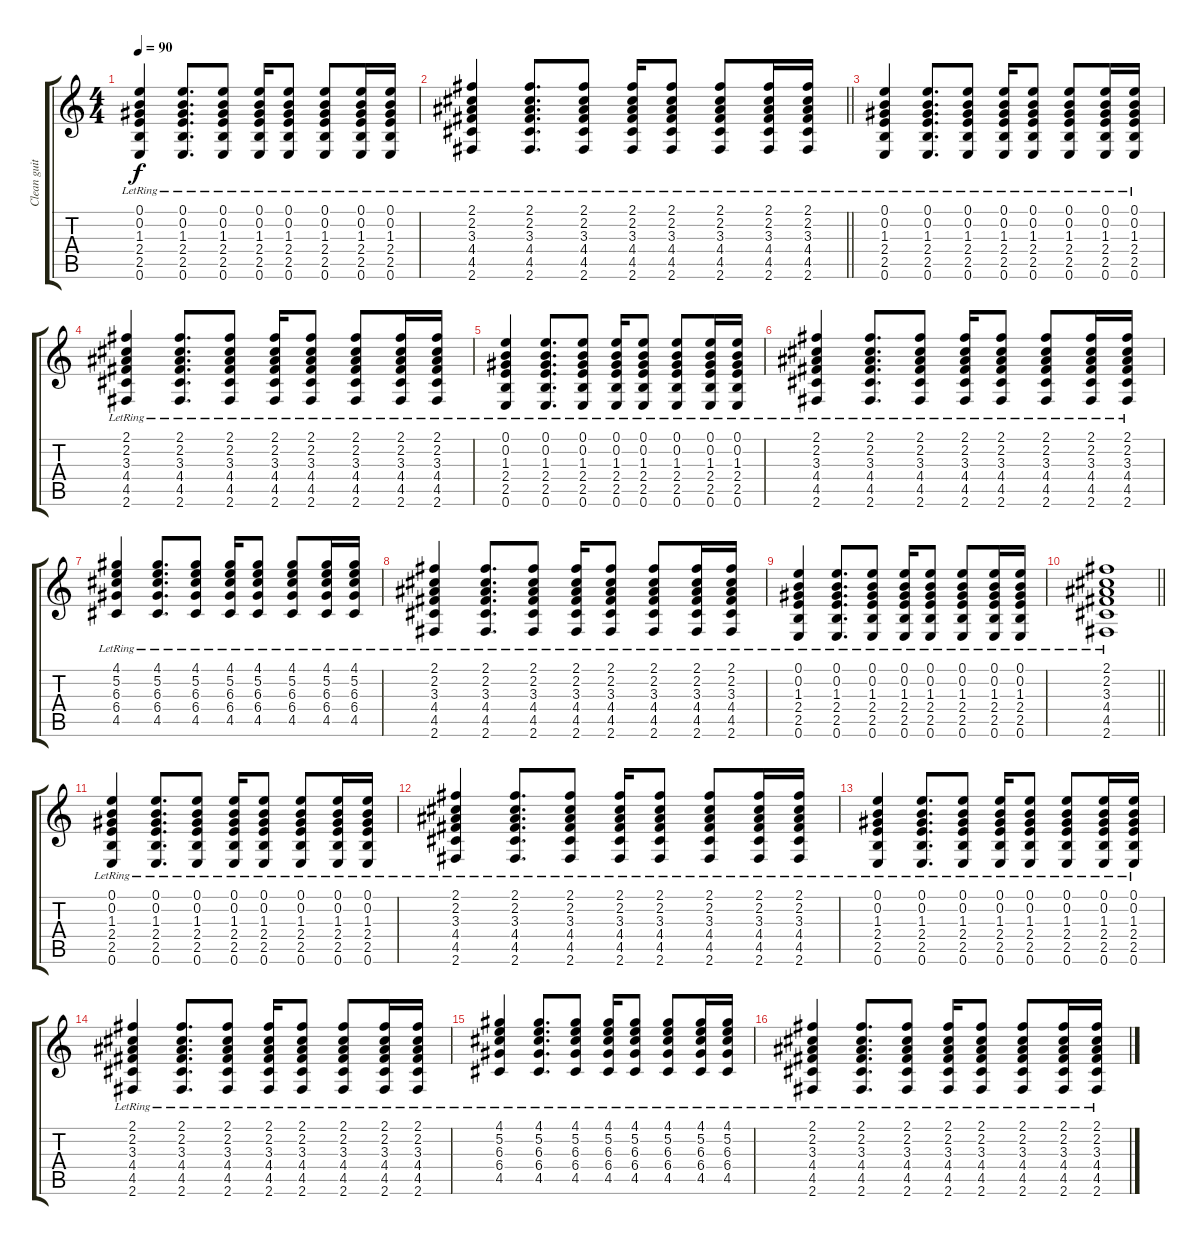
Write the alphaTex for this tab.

\track ("Clean guitar 1" "Clean guit") {instrument acousticguitarsteel}
\staff {score tabs}
\tuning (E4 B3 G3 D3 A2 E2) {hide}
\ts (4 4)
\tempo 90
\clef g2
\ks c
(0.1{lr} 0.2{lr} 1.3{lr} 2.4{lr} 2.5{lr} 0.6{lr}).4{dy f} (0.1{lr} 0.2{lr} 1.3{lr} 2.4{lr} 2.5{lr} 0.6{lr}).8{d} (0.1{lr} 0.2{lr} 1.3{lr} 2.4{lr} 2.5{lr} 0.6{lr}).8 (0.1{lr} 0.2{lr} 1.3{lr} 2.4{lr} 2.5{lr} 0.6{lr}).16 (0.1{lr} 0.2{lr} 1.3{lr} 2.4{lr} 2.5{lr} 0.6{lr}).8 (0.1{lr} 0.2{lr} 1.3{lr} 2.4{lr} 2.5{lr} 0.6{lr}).8 (0.1{lr} 0.2{lr} 1.3{lr} 2.4{lr} 2.5{lr} 0.6{lr}).16 (0.1{lr} 0.2{lr} 1.3{lr} 2.4{lr} 2.5{lr} 0.6{lr}).16 |
\barLineRight lightlight
(2.1{lr} 2.2{lr} 3.3{lr} 4.4{lr} 4.5{lr} 2.6{lr}).4 (2.1{lr} 2.2{lr} 3.3{lr} 4.4{lr} 4.5{lr} 2.6{lr}).8{d} (2.1{lr} 2.2{lr} 3.3{lr} 4.4{lr} 4.5{lr} 2.6{lr}).8 (2.1{lr} 2.2{lr} 3.3{lr} 4.4{lr} 4.5{lr} 2.6{lr}).16 (2.1{lr} 2.2{lr} 3.3{lr} 4.4{lr} 4.5{lr} 2.6{lr}).8 (2.1{lr} 2.2{lr} 3.3{lr} 4.4{lr} 4.5{lr} 2.6{lr}).8 (2.1{lr} 2.2{lr} 3.3{lr} 4.4{lr} 4.5{lr} 2.6{lr}).16 (2.1{lr} 2.2{lr} 3.3{lr} 4.4{lr} 4.5{lr} 2.6{lr}).16 |
(0.1{lr} 0.2{lr} 1.3{lr} 2.4{lr} 2.5{lr} 0.6{lr}).4 (0.1{lr} 0.2{lr} 1.3{lr} 2.4{lr} 2.5{lr} 0.6{lr}).8{d} (0.1{lr} 0.2{lr} 1.3{lr} 2.4{lr} 2.5{lr} 0.6{lr}).8 (0.1{lr} 0.2{lr} 1.3{lr} 2.4{lr} 2.5{lr} 0.6{lr}).16 (0.1{lr} 0.2{lr} 1.3{lr} 2.4{lr} 2.5{lr} 0.6{lr}).8 (0.1{lr} 0.2{lr} 1.3{lr} 2.4{lr} 2.5{lr} 0.6{lr}).8 (0.1{lr} 0.2{lr} 1.3{lr} 2.4{lr} 2.5{lr} 0.6{lr}).16 (0.1{lr} 0.2{lr} 1.3{lr} 2.4{lr} 2.5{lr} 0.6{lr}).16 |
(2.1{lr} 2.2{lr} 3.3{lr} 4.4{lr} 4.5{lr} 2.6{lr}).4 (2.1{lr} 2.2{lr} 3.3{lr} 4.4{lr} 4.5{lr} 2.6{lr}).8{d} (2.1{lr} 2.2{lr} 3.3{lr} 4.4{lr} 4.5{lr} 2.6{lr}).8 (2.1{lr} 2.2{lr} 3.3{lr} 4.4{lr} 4.5{lr} 2.6{lr}).16 (2.1{lr} 2.2{lr} 3.3{lr} 4.4{lr} 4.5{lr} 2.6{lr}).8 (2.1{lr} 2.2{lr} 3.3{lr} 4.4{lr} 4.5{lr} 2.6{lr}).8 (2.1{lr} 2.2{lr} 3.3{lr} 4.4{lr} 4.5{lr} 2.6{lr}).16 (2.1{lr} 2.2{lr} 3.3{lr} 4.4{lr} 4.5{lr} 2.6{lr}).16 |
(0.1{lr} 0.2{lr} 1.3{lr} 2.4{lr} 2.5{lr} 0.6{lr}).4 (0.1{lr} 0.2{lr} 1.3{lr} 2.4{lr} 2.5{lr} 0.6{lr}).8{d} (0.1{lr} 0.2{lr} 1.3{lr} 2.4{lr} 2.5{lr} 0.6{lr}).8 (0.1{lr} 0.2{lr} 1.3{lr} 2.4{lr} 2.5{lr} 0.6{lr}).16 (0.1{lr} 0.2{lr} 1.3{lr} 2.4{lr} 2.5{lr} 0.6{lr}).8 (0.1{lr} 0.2{lr} 1.3{lr} 2.4{lr} 2.5{lr} 0.6{lr}).8 (0.1{lr} 0.2{lr} 1.3{lr} 2.4{lr} 2.5{lr} 0.6{lr}).16 (0.1{lr} 0.2{lr} 1.3{lr} 2.4{lr} 2.5{lr} 0.6{lr}).16 |
(2.1{lr} 2.2{lr} 3.3{lr} 4.4{lr} 4.5{lr} 2.6{lr}).4 (2.1{lr} 2.2{lr} 3.3{lr} 4.4{lr} 4.5{lr} 2.6{lr}).8{d} (2.1{lr} 2.2{lr} 3.3{lr} 4.4{lr} 4.5{lr} 2.6{lr}).8 (2.1{lr} 2.2{lr} 3.3{lr} 4.4{lr} 4.5{lr} 2.6{lr}).16 (2.1{lr} 2.2{lr} 3.3{lr} 4.4{lr} 4.5{lr} 2.6{lr}).8 (2.1{lr} 2.2{lr} 3.3{lr} 4.4{lr} 4.5{lr} 2.6{lr}).8 (2.1{lr} 2.2{lr} 3.3{lr} 4.4{lr} 4.5{lr} 2.6{lr}).16 (2.1{lr} 2.2{lr} 3.3{lr} 4.4{lr} 4.5{lr} 2.6{lr}).16 |
(4.1{lr} 5.2{lr} 6.3{lr} 6.4{lr} 4.5{lr}).4 (4.1{lr} 5.2{lr} 6.3{lr} 6.4{lr} 4.5{lr}).8{d} (4.1{lr} 5.2{lr} 6.3{lr} 6.4{lr} 4.5{lr}).8 (4.1{lr} 5.2{lr} 6.3{lr} 6.4{lr} 4.5{lr}).16 (4.1{lr} 5.2{lr} 6.3{lr} 6.4{lr} 4.5{lr}).8 (4.1{lr} 5.2{lr} 6.3{lr} 6.4{lr} 4.5{lr}).8 (4.1{lr} 5.2{lr} 6.3{lr} 6.4{lr} 4.5{lr}).16 (4.1{lr} 5.2{lr} 6.3{lr} 6.4{lr} 4.5{lr}).16 |
(2.1{lr} 2.2{lr} 3.3{lr} 4.4{lr} 4.5{lr} 2.6{lr}).4 (2.1{lr} 2.2{lr} 3.3{lr} 4.4{lr} 4.5{lr} 2.6{lr}).8{d} (2.1{lr} 2.2{lr} 3.3{lr} 4.4{lr} 4.5{lr} 2.6{lr}).8 (2.1{lr} 2.2{lr} 3.3{lr} 4.4{lr} 4.5{lr} 2.6{lr}).16 (2.1{lr} 2.2{lr} 3.3{lr} 4.4{lr} 4.5{lr} 2.6{lr}).8 (2.1{lr} 2.2{lr} 3.3{lr} 4.4{lr} 4.5{lr} 2.6{lr}).8 (2.1{lr} 2.2{lr} 3.3{lr} 4.4{lr} 4.5{lr} 2.6{lr}).16 (2.1{lr} 2.2{lr} 3.3{lr} 4.4{lr} 4.5{lr} 2.6{lr}).16 |
(0.1{lr} 0.2{lr} 1.3{lr} 2.4{lr} 2.5{lr} 0.6{lr}).4 (0.1{lr} 0.2{lr} 1.3{lr} 2.4{lr} 2.5{lr} 0.6{lr}).8{d} (0.1{lr} 0.2{lr} 1.3{lr} 2.4{lr} 2.5{lr} 0.6{lr}).8 (0.1{lr} 0.2{lr} 1.3{lr} 2.4{lr} 2.5{lr} 0.6{lr}).16 (0.1{lr} 0.2{lr} 1.3{lr} 2.4{lr} 2.5{lr} 0.6{lr}).8 (0.1{lr} 0.2{lr} 1.3{lr} 2.4{lr} 2.5{lr} 0.6{lr}).8 (0.1{lr} 0.2{lr} 1.3{lr} 2.4{lr} 2.5{lr} 0.6{lr}).16 (0.1{lr} 0.2{lr} 1.3{lr} 2.4{lr} 2.5{lr} 0.6{lr}).16 |
\barLineRight lightlight
(2.1{lr} 2.2{lr} 3.3{lr} 4.4{lr} 4.5{lr} 2.6{lr}).1 |
(0.1{lr} 0.2{lr} 1.3{lr} 2.4{lr} 2.5{lr} 0.6{lr}).4{volume 10} (0.1{lr} 0.2{lr} 1.3{lr} 2.4{lr} 2.5{lr} 0.6{lr}).8{d} (0.1{lr} 0.2{lr} 1.3{lr} 2.4{lr} 2.5{lr} 0.6{lr}).8 (0.1{lr} 0.2{lr} 1.3{lr} 2.4{lr} 2.5{lr} 0.6{lr}).16 (0.1{lr} 0.2{lr} 1.3{lr} 2.4{lr} 2.5{lr} 0.6{lr}).8 (0.1{lr} 0.2{lr} 1.3{lr} 2.4{lr} 2.5{lr} 0.6{lr}).8 (0.1{lr} 0.2{lr} 1.3{lr} 2.4{lr} 2.5{lr} 0.6{lr}).16 (0.1{lr} 0.2{lr} 1.3{lr} 2.4{lr} 2.5{lr} 0.6{lr}).16 |
(2.1{lr} 2.2{lr} 3.3{lr} 4.4{lr} 4.5{lr} 2.6{lr}).4{volume 8} (2.1{lr} 2.2{lr} 3.3{lr} 4.4{lr} 4.5{lr} 2.6{lr}).8{d} (2.1{lr} 2.2{lr} 3.3{lr} 4.4{lr} 4.5{lr} 2.6{lr}).8 (2.1{lr} 2.2{lr} 3.3{lr} 4.4{lr} 4.5{lr} 2.6{lr}).16 (2.1{lr} 2.2{lr} 3.3{lr} 4.4{lr} 4.5{lr} 2.6{lr}).8 (2.1{lr} 2.2{lr} 3.3{lr} 4.4{lr} 4.5{lr} 2.6{lr}).8 (2.1{lr} 2.2{lr} 3.3{lr} 4.4{lr} 4.5{lr} 2.6{lr}).16 (2.1{lr} 2.2{lr} 3.3{lr} 4.4{lr} 4.5{lr} 2.6{lr}).16 |
(0.1{lr} 0.2{lr} 1.3{lr} 2.4{lr} 2.5{lr} 0.6{lr}).4{volume 6} (0.1{lr} 0.2{lr} 1.3{lr} 2.4{lr} 2.5{lr} 0.6{lr}).8{d} (0.1{lr} 0.2{lr} 1.3{lr} 2.4{lr} 2.5{lr} 0.6{lr}).8 (0.1{lr} 0.2{lr} 1.3{lr} 2.4{lr} 2.5{lr} 0.6{lr}).16 (0.1{lr} 0.2{lr} 1.3{lr} 2.4{lr} 2.5{lr} 0.6{lr}).8 (0.1{lr} 0.2{lr} 1.3{lr} 2.4{lr} 2.5{lr} 0.6{lr}).8 (0.1{lr} 0.2{lr} 1.3{lr} 2.4{lr} 2.5{lr} 0.6{lr}).16 (0.1{lr} 0.2{lr} 1.3{lr} 2.4{lr} 2.5{lr} 0.6{lr}).16 |
(2.1{lr} 2.2{lr} 3.3{lr} 4.4{lr} 4.5{lr} 2.6{lr}).4{volume 4} (2.1{lr} 2.2{lr} 3.3{lr} 4.4{lr} 4.5{lr} 2.6{lr}).8{d} (2.1{lr} 2.2{lr} 3.3{lr} 4.4{lr} 4.5{lr} 2.6{lr}).8 (2.1{lr} 2.2{lr} 3.3{lr} 4.4{lr} 4.5{lr} 2.6{lr}).16 (2.1{lr} 2.2{lr} 3.3{lr} 4.4{lr} 4.5{lr} 2.6{lr}).8 (2.1{lr} 2.2{lr} 3.3{lr} 4.4{lr} 4.5{lr} 2.6{lr}).8 (2.1{lr} 2.2{lr} 3.3{lr} 4.4{lr} 4.5{lr} 2.6{lr}).16 (2.1{lr} 2.2{lr} 3.3{lr} 4.4{lr} 4.5{lr} 2.6{lr}).16 |
(4.1{lr} 5.2{lr} 6.3{lr} 6.4{lr} 4.5{lr}).4{volume 2} (4.1{lr} 5.2{lr} 6.3{lr} 6.4{lr} 4.5{lr}).8{d} (4.1{lr} 5.2{lr} 6.3{lr} 6.4{lr} 4.5{lr}).8 (4.1{lr} 5.2{lr} 6.3{lr} 6.4{lr} 4.5{lr}).16 (4.1{lr} 5.2{lr} 6.3{lr} 6.4{lr} 4.5{lr}).8 (4.1{lr} 5.2{lr} 6.3{lr} 6.4{lr} 4.5{lr}).8 (4.1{lr} 5.2{lr} 6.3{lr} 6.4{lr} 4.5{lr}).16 (4.1{lr} 5.2{lr} 6.3{lr} 6.4{lr} 4.5{lr}).16 |
(2.1{lr} 2.2{lr} 3.3{lr} 4.4{lr} 4.5{lr} 2.6{lr}).4{volume 0} (2.1{lr} 2.2{lr} 3.3{lr} 4.4{lr} 4.5{lr} 2.6{lr}).8{d} (2.1{lr} 2.2{lr} 3.3{lr} 4.4{lr} 4.5{lr} 2.6{lr}).8 (2.1{lr} 2.2{lr} 3.3{lr} 4.4{lr} 4.5{lr} 2.6{lr}).16 (2.1{lr} 2.2{lr} 3.3{lr} 4.4{lr} 4.5{lr} 2.6{lr}).8 (2.1{lr} 2.2{lr} 3.3{lr} 4.4{lr} 4.5{lr} 2.6{lr}).8 (2.1{lr} 2.2{lr} 3.3{lr} 4.4{lr} 4.5{lr} 2.6{lr}).16 (2.1{lr} 2.2{lr} 3.3{lr} 4.4{lr} 4.5{lr} 2.6{lr}).16
